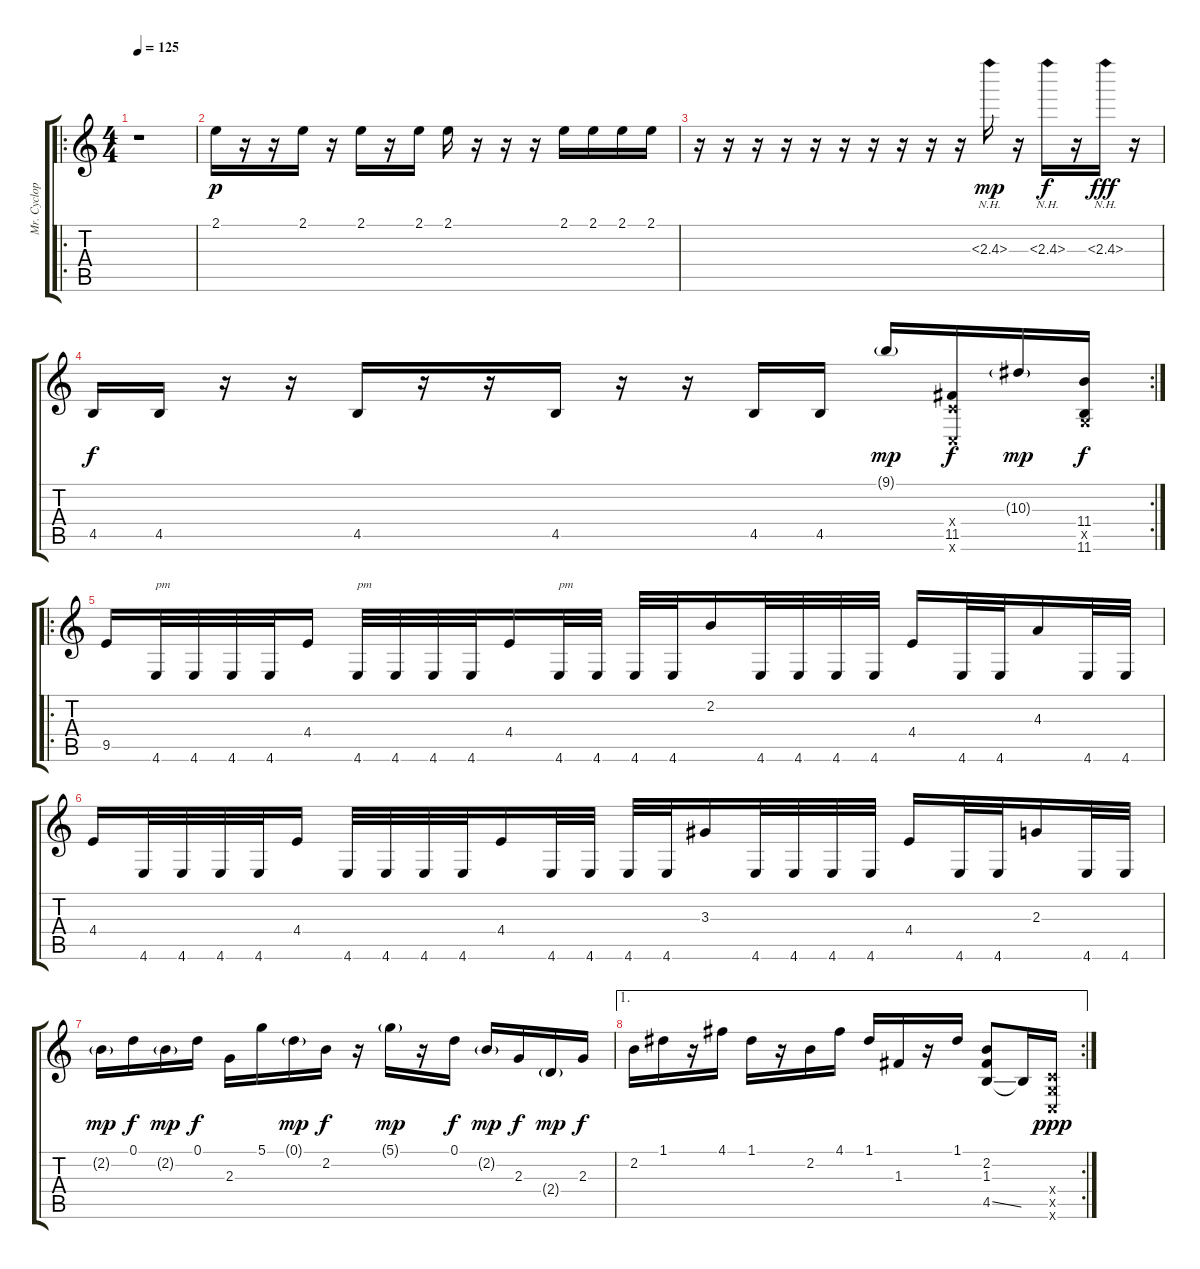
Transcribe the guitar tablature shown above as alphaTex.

\track ("Mr. Cyclop" "Mr. Cyclop") {instrument distortionguitar}
\staff {score tabs}
\tuning (D4 A3 F3 C3 G2 C2) {hide}
\ro
\ts (4 4)
\tempo 125
\clef g2
\ks c
r.1{dy f} |
2.1.16{dy p} r.16 r.16 2.1.16 r.16 2.1.16 r.16 2.1.16 2.1.16 r.16 r.16 r.16 2.1.16 2.1.16 2.1.16 2.1.16 |
r.16 r.16 r.16 r.16 r.16 r.16 r.16 r.16 r.16 r.16 2.3{nh}.16{dy mp} r.16 2.3{nh}.16{dy f} r.16 2.3{nh}.16{dy fff} r.16 |
\rc 2
4.5.16{dy f} 4.5.16 r.16 r.16 4.5.16 r.16 r.16 4.5.16 r.16 r.16 4.5.16 4.5.16 9.1{g}.16{dy mp} (0.4{x} 11.5 0.6{x}).16{dy f} 10.3{g}.16{dy mp} (11.4 0.5{x} 11.6).16{dy f} |
\ro
9.5.16 4.6.32{txt "pm"} 4.6.32 4.6.32 4.6.32 4.4.16 4.6.32{txt "pm"} 4.6.32 4.6.32 4.6.32 4.4.16 4.6.32{txt "pm"} 4.6.32 4.6.32 4.6.32 2.2.16 4.6.32 4.6.32 4.6.32 4.6.32 4.4.16 4.6.32 4.6.32 4.3.16 4.6.32 4.6.32 |
4.4.16 4.6.32 4.6.32 4.6.32 4.6.32 4.4.16 4.6.32 4.6.32 4.6.32 4.6.32 4.4.16 4.6.32 4.6.32 4.6.32 4.6.32 3.3.16 4.6.32 4.6.32 4.6.32 4.6.32 4.4.16 4.6.32 4.6.32 2.3.16 4.6.32 4.6.32 |
2.2{g}.16{dy mp} 0.1.16{dy f} 2.2{g}.16{dy mp} 0.1.16{dy f} 2.3.16 5.1.16 0.1{g}.16{dy mp} 2.2.16{dy f} r.16 5.1{g}.16{dy mp} r.16 0.1.16{dy f} 2.2{g}.16{dy mp} 2.3.16{dy f} 2.4{g}.16{dy mp} 2.3.16{dy f} |
\ae 1
\rc 2
2.2.16 1.1.16 r.16 4.1.16 1.1.16 r.16 2.2.16 4.1.16 1.1.16 1.3.16 r.16 1.1.16 (2.2 1.3 4.5{ss}).8 4.5{t}.16 (0.4{x} 0.5{x} 0.6{x}).16{dy ppp}
